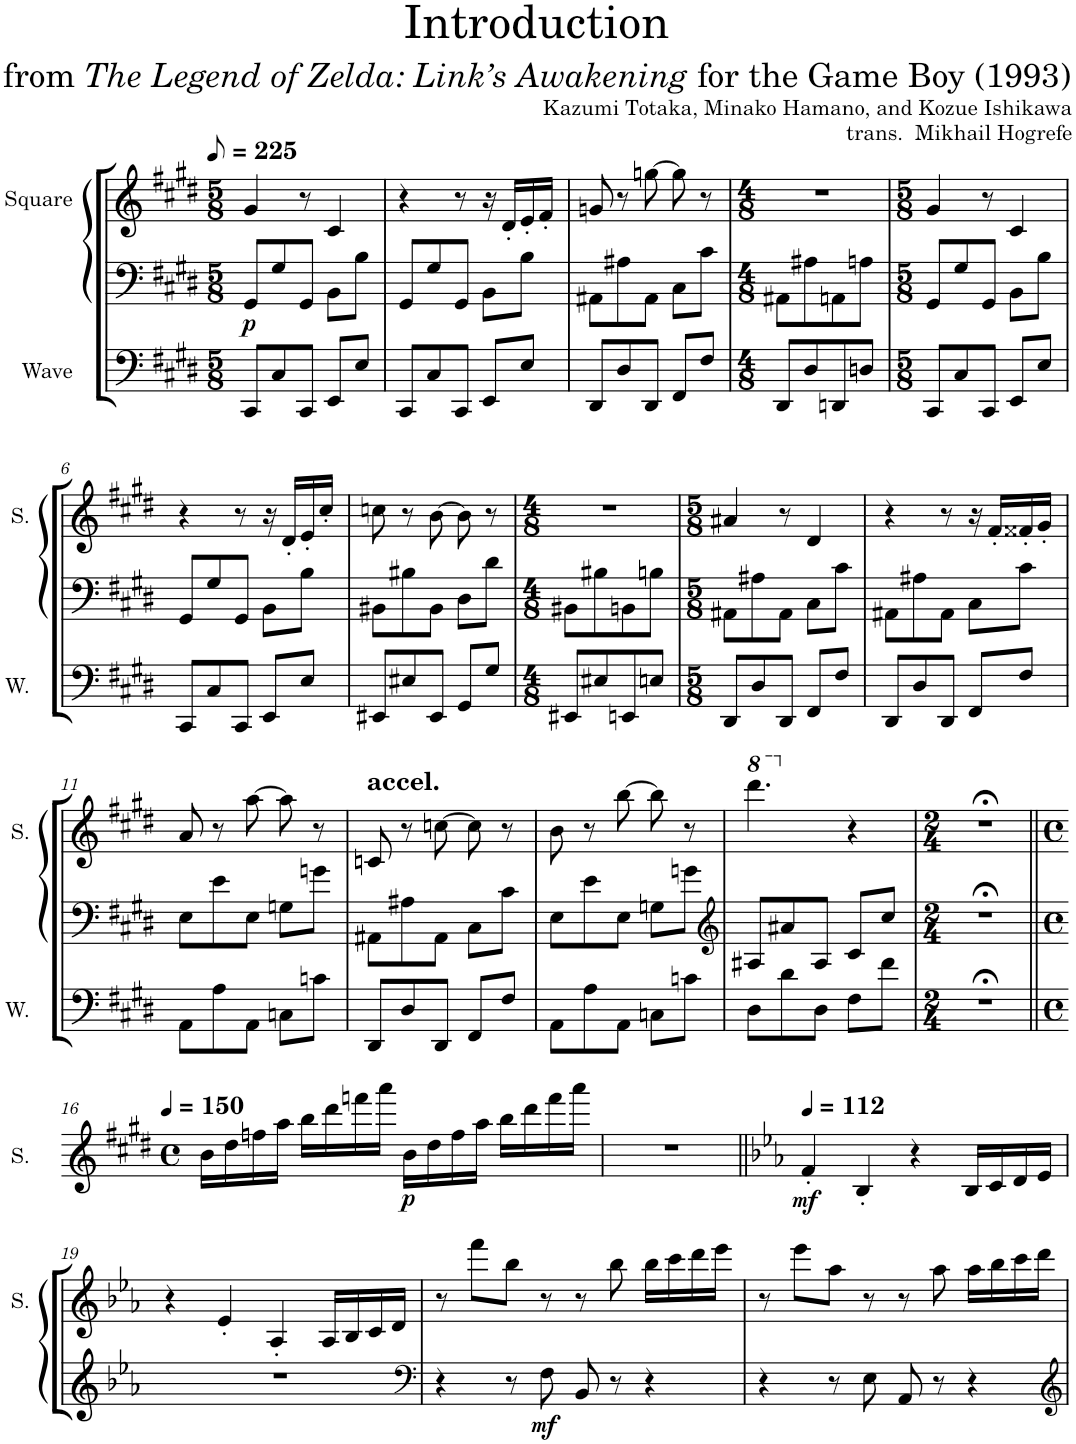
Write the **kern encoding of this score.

**kern	**kern	**dynam	**kern	**dynam
*part3	*part2	*part2	*part1	*part1
*staff3	*staff2	*staff2	*staff1	*staff1
*I"Wave	*I"Square Synthesizer	*	*I"Square	*
*I'W.	*	*	*I'S.	*
*clefF4	*clefF4	*	*clefG2	*
*k[f#c#g#d#]	*k[f#c#g#d#]	*	*k[f#c#g#d#]	*
*M5/8	*M5/8	*	*M5/8	*
*MM113	*MM113	*	*MM113	*
=1	=1	=1	=1	=1
!	!	!LO:DY:b	!	!
8CC#/L	8GG#/L	p	4g#/	.
8C#/	8G#/	.	.	.
8CC#/J	8GG#/J	.	8r	.
8EE/L	8BB\L	.	4c#/	.
8E/J	8B\J	.	.	.
=2	=2	=2	=2	=2
8CC#/L	8GG#/L	.	4r	.
8C#/	8G#/	.	.	.
8CC#/J	8GG#/J	.	8r	.
8EE/L	8BB\L	.	16r	.
.	.	.	16d#'/LL	.
8E/J	8B\J	.	16e'/	.
.	.	.	16f#'/JJ	.
=3	=3	=3	=3	=3
8DD#/L	8AA#X\L	.	8gn/	.
8D#/	8A#X\	.	8r	.
8DD#/J	8AA#\J	.	[8ggn\	.
8FF#/L	8C#\L	.	8gg\]	.
8F#/J	8c#\J	.	8r	.
=4	=4	=4	=4	=4
*M4/8	*M4/8	*	*M4/8	*
8DD#/L	8AA#X\L	.	2r	.
8D#/	8A#X\	.	.	.
8DDn/	8AAn\	.	.	.
8Dn/J	8An\J	.	.	.
=5	=5	=5	=5	=5
*M5/8	*M5/8	*	*M5/8	*
8CC#/L	8GG#/L	.	4g#/	.
8C#/	8G#/	.	.	.
8CC#/J	8GG#/J	.	8r	.
8EE/L	8BB\L	.	4c#/	.
8E/J	8B\J	.	.	.
!!LO:LB:g=z
=6	=6	=6	=6	=6
8CC#/L	8GG#/L	.	4r	.
8C#/	8G#/	.	.	.
8CC#/J	8GG#/J	.	8r	.
8EE/L	8BB\L	.	16r	.
.	.	.	16d#'/LL	.
8E/J	8B\J	.	16e'/	.
.	.	.	16cc#'/JJ	.
=7	=7	=7	=7	=7
8EE#X/L	8BB#X\L	.	8ccn\	.
8E#X/	8B#X\	.	8r	.
8EE#/J	8BB#\J	.	[8b\	.
8GG#/L	8D#\L	.	8b\]	.
8G#/J	8d#\J	.	8r	.
=8	=8	=8	=8	=8
*M4/8	*M4/8	*	*M4/8	*
8EE#X/L	8BB#X\L	.	2r	.
8E#X/	8B#X\	.	.	.
8EEn/	8BBn\	.	.	.
8En/J	8Bn\J	.	.	.
=9	=9	=9	=9	=9
*M5/8	*M5/8	*	*M5/8	*
8DD#/L	8AA#X\L	.	4a#X/	.
8D#/	8A#X\	.	.	.
8DD#/J	8AA#\J	.	8r	.
8FF#/L	8C#\L	.	4d#/	.
8F#/J	8c#\J	.	.	.
=10	=10	=10	=10	=10
8DD#/L	8AA#X\L	.	4r	.
8D#/	8A#X\	.	.	.
8DD#/J	8AA#\J	.	8r	.
8FF#/L	8C#\L	.	16r	.
.	.	.	16f#'/LL	.
8F#/J	8c#\J	.	16f##X'/	.
.	.	.	16g#'/JJ	.
!!LO:LB:g=z
=11	=11	=11	=11	=11
8AA\L	8E\L	.	8a/	.
8A\	8e\	.	8r	.
8AA\J	8E\J	.	[8aa\	.
8Cn\L	8Gn\L	.	8aa\]	.
8cn\J	8gn\J	.	8r	.
=12	=12	=12	=12	=12
!	!	!	!LO:TX:a:t=accel.	!
8DD#/L	8AA#X\L	.	8cn/	.
8D#/	8A#X\	.	8r	.
8DD#/J	8AA#\J	.	[8ccn\	.
8FF#/L	8C#\L	.	8cc\]	.
8F#/J	8c#\J	.	8r	.
=13	=13	=13	=13	=13
8AA\L	8E\L	.	8b\	.
8A\	8e\	.	8r	.
8AA\J	8E\J	.	[8bb\	.
8Cn\L	8Gn\L	.	8bb\]	.
8cn\J	8gn\J	.	8r	.
=14	=14	=14	=14	=14
*	*clefG2	*	*	*
*	*	*	*8va	*
8D#\L	8A#X/L	.	4.dddd#\	.
8d#\	8a#X/	.	.	.
8D#\J	8A#/J	.	.	.
*	*	*	*X8va	*
8F#\L	8c#/L	.	4r	.
8f#\J	8cc#/J	.	.	.
=15	=15	=15	=15	=15
*M2/4	*M2/4	*	*M2/4	*
2r;<	2r;<	.	2r;<	.
!!LO:LB:g=z
=16||	=16||	=16||	=16||	=16||
*M4/4	*M4/4	*	*M4/4	*
*met(c)	*met(c)	*	*met(c)	*
*	*	*	*MM150	*
1r	1r	.	16b\LL	.
.	.	.	16dd#\	.
.	.	.	16ffn\	.
.	.	.	16aa\JJ	.
.	.	.	16bb\LL	.
.	.	.	16ddd#\	.
.	.	.	16fffn\	.
.	.	.	16aaa\JJ	.
!	!	!	!	!LO:DY:b
.	.	.	16b\LL	p
.	.	.	16dd#\	.
.	.	.	16ff\	.
.	.	.	16aa\JJ	.
.	.	.	16bb\LL	.
.	.	.	16ddd#\	.
.	.	.	16fff\	.
.	.	.	16aaa\JJ	.
=17	=17	=17	=17	=17
1r	1r	.	1r	.
=18||	=18||	=18||	=18||	=18||
*k[b-e-a-]	*k[b-e-a-]	*	*k[b-e-a-]	*
*	*	*	*MM112	*
!	!	!	!	!LO:DY:b
1r	1r	.	4f'/	mf
.	.	.	4B-'/	.
.	.	.	4r	.
.	.	.	16B-/LL	.
.	.	.	16c/	.
.	.	.	16d/	.
.	.	.	16e-/JJ	.
!!LO:LB:g=z
=19	=19	=19	=19	=19
1r	1r	.	4r	.
.	.	.	4e-'/	.
.	.	.	4A-'/	.
.	.	.	16A-/LL	.
.	.	.	16B-/	.
.	.	.	16c/	.
.	.	.	16d/JJ	.
=20	=20	=20	=20	=20
*	*clefF4	*	*	*
1r	4r	.	8r	.
.	.	.	8fff\L	.
.	8r	.	8bb-\J	.
!	!	!LO:DY:b	!	!
.	8F\	mf	8r	.
.	8BB-/	.	8r	.
.	8r	.	8bb-\	.
.	4r	.	16bb-\LL	.
.	.	.	16ccc\	.
.	.	.	16ddd\	.
.	.	.	16eee-\JJ	.
=21	=21	=21	=21	=21
1r	4r	.	8r	.
.	.	.	8eee-\L	.
.	8r	.	8aa-\J	.
.	8E-\	.	8r	.
.	8AA-/	.	8r	.
.	8r	.	8aa-\	.
.	4r	.	16aa-\LL	.
.	.	.	16bb-\	.
.	.	.	16ccc\	.
.	.	.	16ddd\JJ	.
=	=	=	=	=
*-	*-	*-	*-	*-
